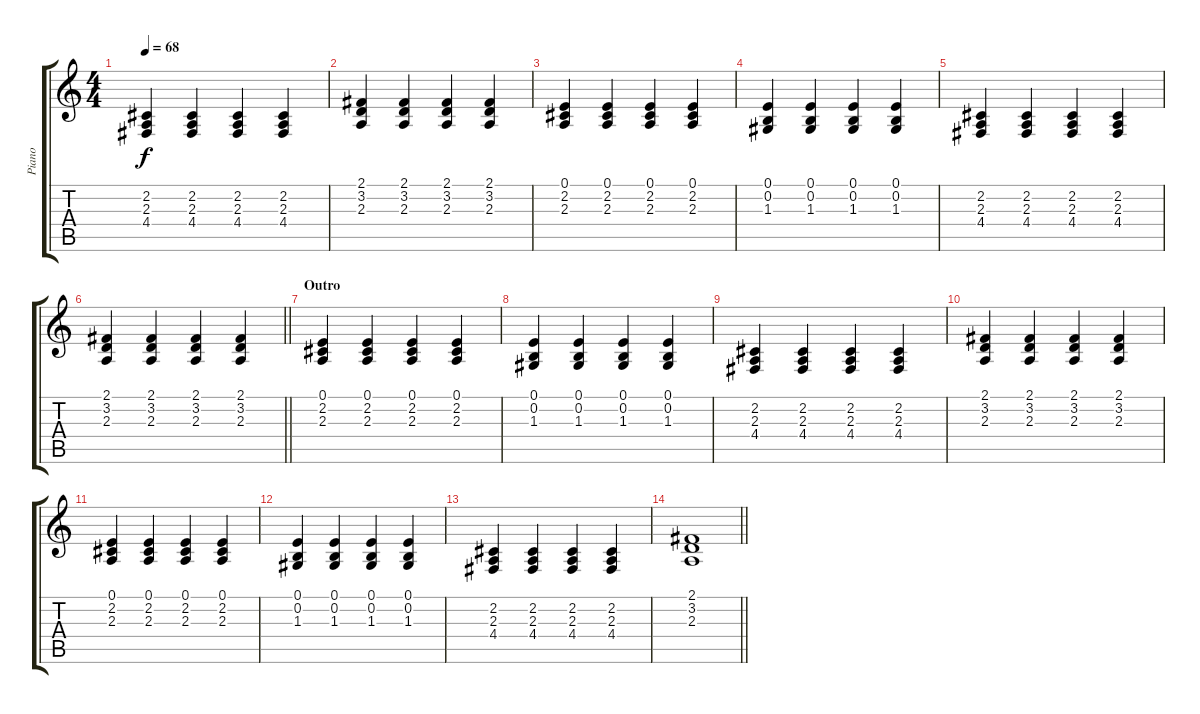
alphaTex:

\track ("Piano" "Piano") {instrument brightacousticpiano}
\staff {score tabs}
\tuning (E4 B3 G3 D3 A2 E2) {hide}
\ts (4 4)
\tempo 68
\clef g2
\ks c
(2.2 2.3 4.4).4{dy f} (2.2 2.3 4.4).4 (2.2 2.3 4.4).4 (2.2 2.3 4.4).4 |
(2.1 3.2 2.3).4 (2.1 3.2 2.3).4 (2.1 3.2 2.3).4 (2.1 3.2 2.3).4 |
(0.1 2.2 2.3).4 (0.1 2.2 2.3).4 (0.1 2.2 2.3).4 (0.1 2.2 2.3).4 |
(0.1 0.2 1.3).4 (0.1 0.2 1.3).4 (0.1 0.2 1.3).4 (0.1 0.2 1.3).4 |
(2.2 2.3 4.4).4 (2.2 2.3 4.4).4 (2.2 2.3 4.4).4 (2.2 2.3 4.4).4 |
\barLineRight lightlight
(2.1 3.2 2.3).4 (2.1 3.2 2.3).4 (2.1 3.2 2.3).4 (2.1 3.2 2.3).4 |
\section ("" "Outro")
(0.1 2.2 2.3).4 (0.1 2.2 2.3).4 (0.1 2.2 2.3).4 (0.1 2.2 2.3).4 |
(0.1 0.2 1.3).4 (0.1 0.2 1.3).4 (0.1 0.2 1.3).4 (0.1 0.2 1.3).4 |
(2.2 2.3 4.4).4 (2.2 2.3 4.4).4 (2.2 2.3 4.4).4 (2.2 2.3 4.4).4 |
(2.1 3.2 2.3).4 (2.1 3.2 2.3).4 (2.1 3.2 2.3).4 (2.1 3.2 2.3).4 |
(0.1 2.2 2.3).4 (0.1 2.2 2.3).4 (0.1 2.2 2.3).4 (0.1 2.2 2.3).4 |
(0.1 0.2 1.3).4 (0.1 0.2 1.3).4 (0.1 0.2 1.3).4 (0.1 0.2 1.3).4 |
(2.2 2.3 4.4).4 (2.2 2.3 4.4).4 (2.2 2.3 4.4).4 (2.2 2.3 4.4).4 |
\barLineRight lightlight
(2.1 3.2 2.3).1
